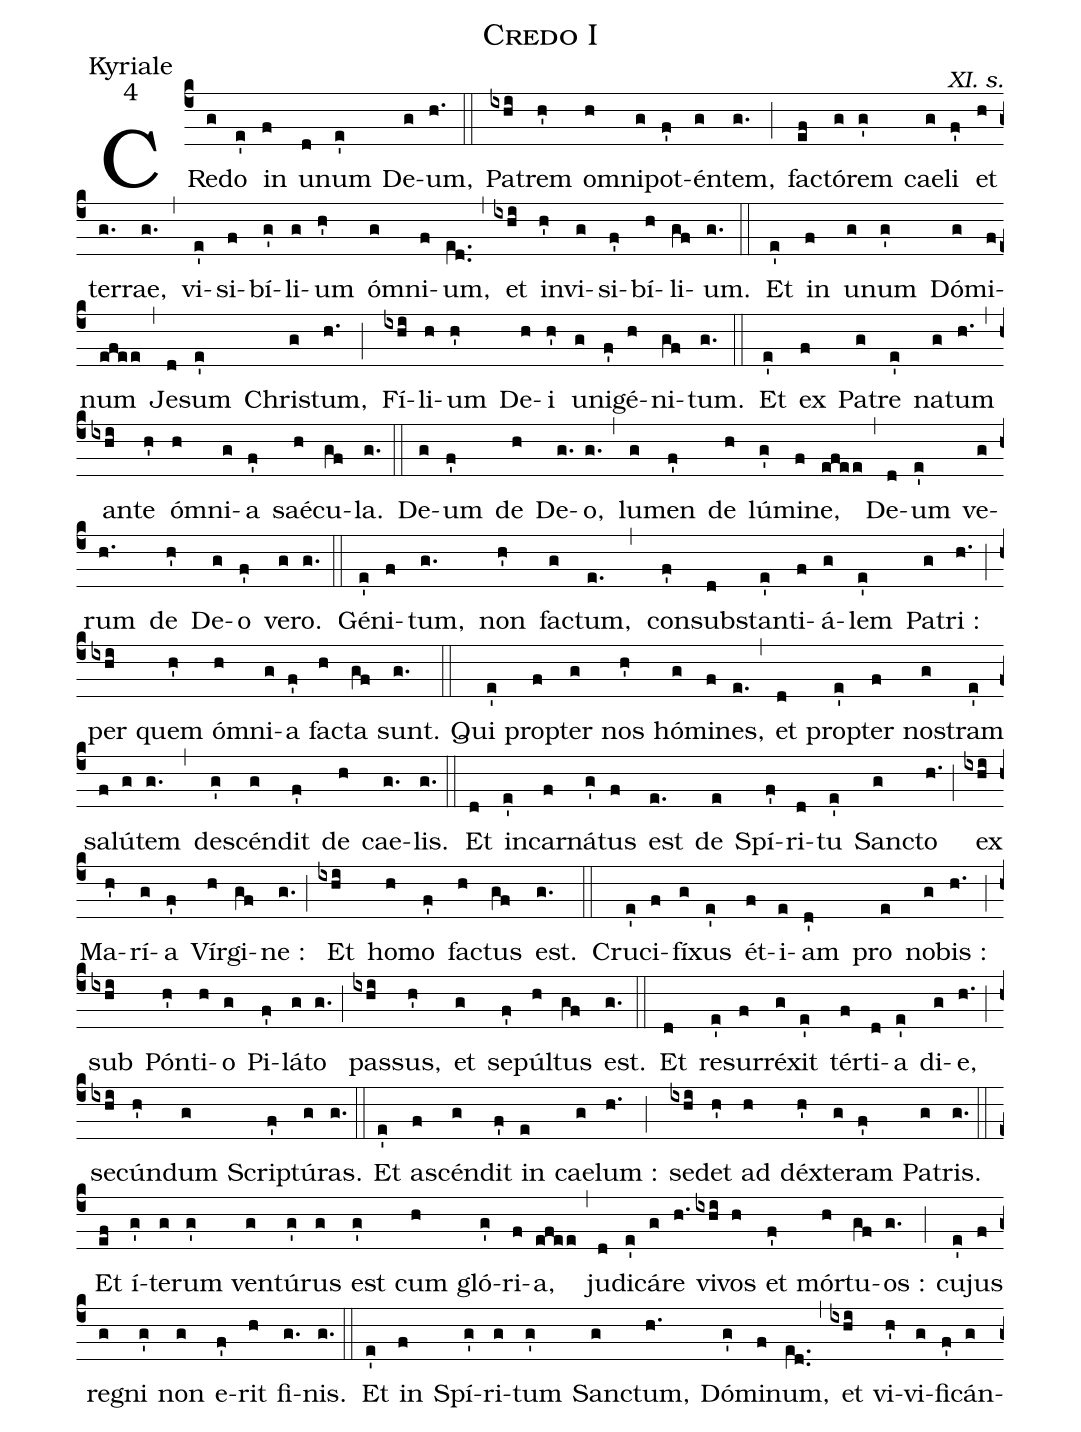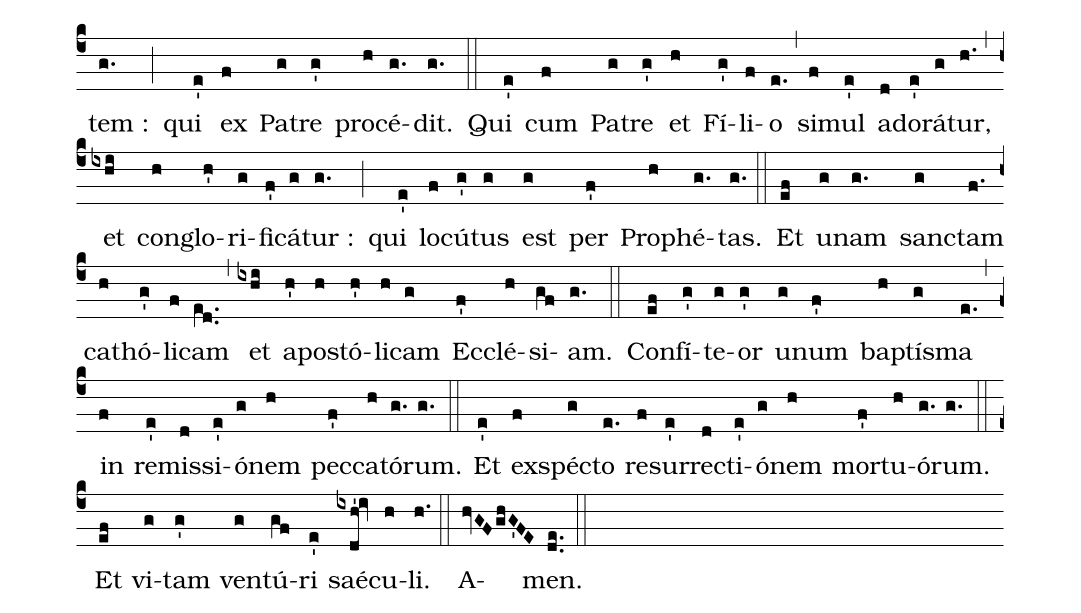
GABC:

name:Credo I;
office-part:Kyriale;
mode:4;
commentary:XI. s.;
%%
(c4) CRe(g)do(e') in(f) u(d)num(e') De(g)um,(h.) (::) Pa(ixhi)trem(h') o(h)mni(g)pot(f')én(g)tem,(g.) (;) fa(ef)ctó(g)rem(g') cae(g)li(f') et(h) ter(g.)rae,(g.) (,) vi(e')si(f)bí(g')li(g)um(h') ó(g)mni(f)um,(e[ll:1]d..) (,) et(ixhi) in(h')vi(g)si(f')bí(h)li(gf)um.(g.) (::)

Et(e') in(f) u(g)num(g') Dó(g)mi(f)num(efee) (,) Je(d)sum(e') Chri(g)stum,(h.) (;) Fí(ixhi)li(h)um(h') De(h)i(h') u(g)ni(f')gé(h)ni(gf)tum.(g.) (::) Et(e') ex(f) Pa(g)tre(e') na(g)tum(h.) (,) an(ixhi)te(h') ó(h)mni(g)a(f') saé(h)cu(gf)la.(g.) (::) De(g)um(f') de(h) De(g.)o,(g.) (,) lu(g)men(f') de(h) lú(g')mi(f)ne,(efee) (,) De(d)um(e') ve(g)rum(h.) de(h') De(g)o(f') ve(g)ro.(g.) (::) Gé(e')ni(f)tum,(g.) non(h') fa(g)ctum,(e.) (,) con(f')sub(d)stan(e')ti(f)á(g)lem(e') Pa(g)tri :(h.) (;) per(ixhi) quem(h') ó(h)mni(g)a(f') fa(h)cta(gf) sunt.(g.) (::) Qui(e') pro(f)pter(g) nos(h') hó(g)mi(f)nes,(e.) (,) et(d) pro(e')pter(f) no(g)stram(e') sa(f)lú(g)tem(g.) (,) de(g')scén(g)dit(f') de(h) cae(g.)lis.(g.) (::) Et(d) in(e')car(f)ná(g')tus(f) est(e.) de(e) Spí(f')ri(d)tu(e') San(g)cto(h.) (;) ex(ixhi) Ma(h')rí(g)a(f') Vír(h)gi(gf)ne :(g.) (;) Et(ixhi) ho(h)mo(f') fa(h)ctus(gf) est.(g.) (::) Cru(e')ci(f)fí(g)xus(e') ét(f)i(e)am(d') pro(e) no(g)bis :(h.) (;) sub(ixhi) Pón(h')ti(h)o(g) Pi(f')lá(g)to(g.) (;) pas(ixhi)sus,(h') et(g) se(f')púl(h)tus(gf) est.(g.) (::) Et(d) re(e')sur(f)ré(g)xit(e') tér(f)ti(d)a(e') di(g)e,(h.) (;) se(ixhi)cún(h')dum(g) Scri(f')ptú(g)ras.(g.) (::) Et(e') a(f)scén(g)dit(f') in(e) cae(g)lum :(h.) (;) se(ixhi)det(h') ad(h) déx(h')te(g)ram(f') Pa(g)tris.(g.) (::) Et(ef) í(g')te(g)rum(g') ven(g)tú(g')rus(g) est(g') cum(h) gló(g')ri(f)a,(efee) (,) ju(d)di(e')cá(g)re(h.) vi(ixhi)vos(h) et(f') mór(h)tu(gf)os :(g.) (;) cu(e')jus(f) re(g)gni(g') non(g) e(f')rit(h) fi(g.)nis.(g.) (::)

Et(e') in(f) Spí(g')ri(g)tum(g') San(g)ctum,(h.) Dó(g')mi(f)num,(e[ll:1]d..) (,) et(ixhi) vi(h')vi(g)fi(f')cán(g)tem :(g.) (;) qui(e') ex(f) Pa(g)tre(g') pro(h)cé(g.)dit.(g.) (::) Qui(e') cum(f) Pa(g)tre(g') et(h) Fí(g')li(f)o(e.) (,) si(f)mul(e') ad(d)o(e')rá(g)tur,(h.) (,) et(ixhi) con(h)glo(h')ri(g)fi(f')cá(g)tur :(g.) (;) qui(e') lo(f)cú(g')tus(g) est(g) per(f') Pro(h)phé(g.)tas.(g.) (::)

Et(ef) u(g)nam(g.) san(g)ctam(f.) ca(h)thó(g')li(f)cam(e[ll:1]d..) (,) et(ixhi) a(h')po(h)stó(h')li(h)cam(g) Ec(f')clé(h)si(gf)am.(g.) (::)

Con(ef)fí(g')te(g)or(g') u(g)num(f') ba(h)ptí(g)sma(e.) (,) in(f) re(e')mis(d)si(e')ó(g)nem(h) pec(f')ca(h)tó(g.)rum.(g.) (::) Et(e') ex(f)spé(g)cto(e.) re(f)sur(e')re(d)cti(e')ó(g)nem(h) mor(f')tu(h)ó(g.)rum.(g.) (::) Et(ef) vi(g)tam(g') ven(g)tú(gf)ri(e') saé(ixdh'!iv)cu(h)li.(h.) (::) A(hvGFghG'FE)men.(de..) (::)
